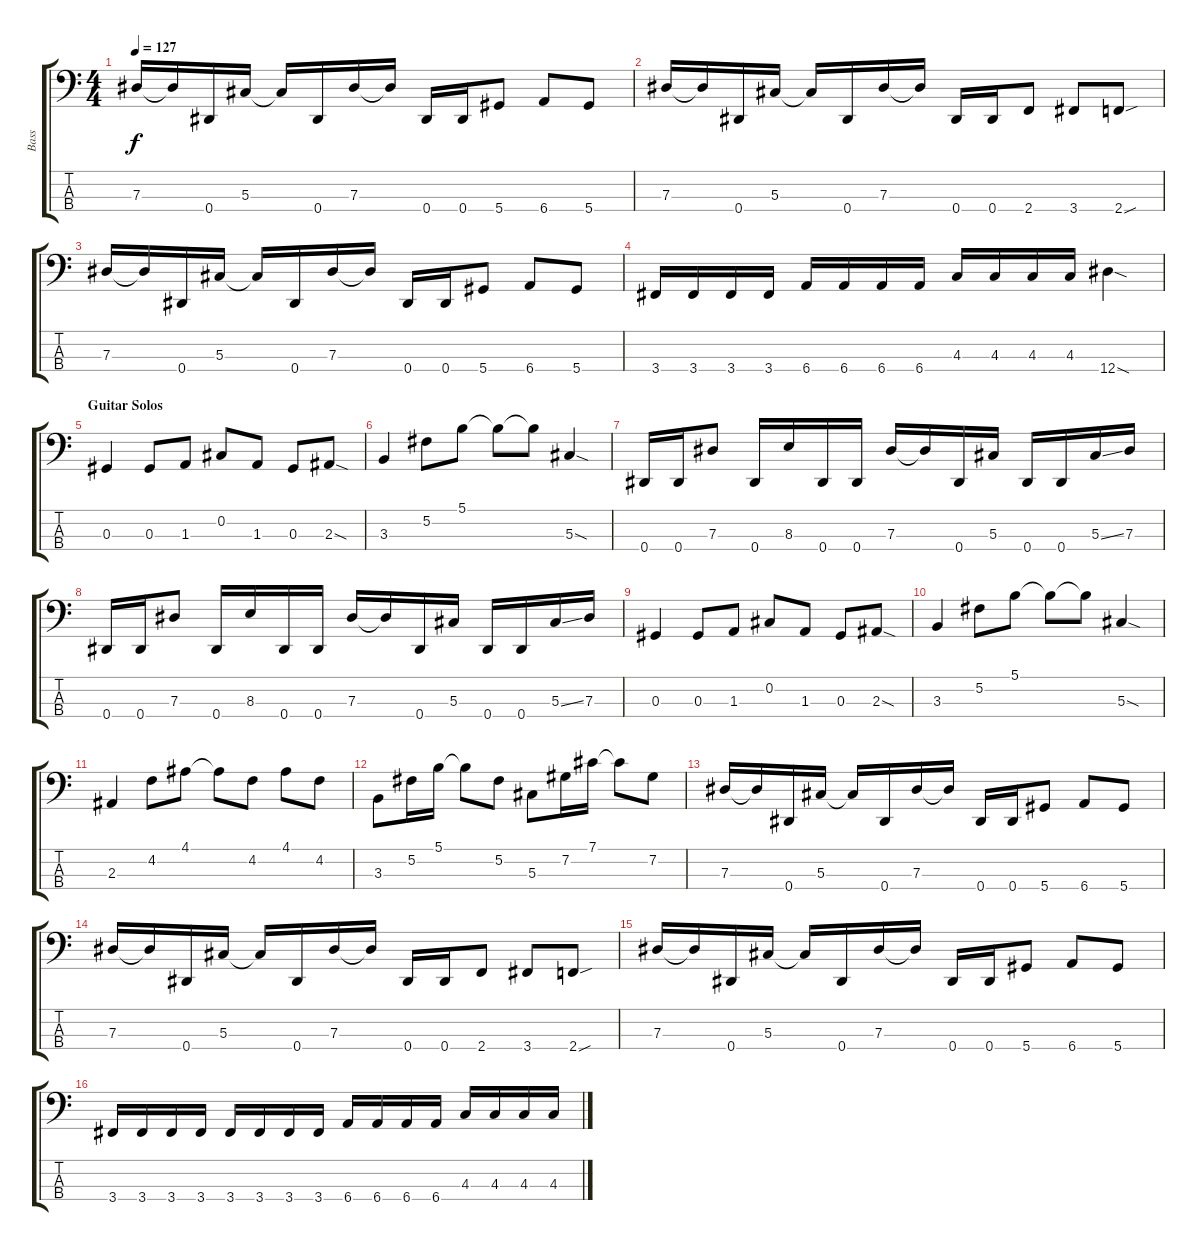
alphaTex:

\track ("Bass" "Bass") {instrument electricbassfinger}
\staff {score tabs}
\tuning (Gb2 Db2 Ab1 Eb1) {hide}
\ts (4 4)
\tempo 127
\clef f4
\ks c
7.3.16{dy f} 7.3{t}.16 0.4.16 5.3.16 5.3{t}.16 0.4.16 7.3.16 7.3{t}.16 0.4.16 0.4.16 5.4.8 6.4.8 5.4.8 |
7.3.16 7.3{t}.16 0.4.16 5.3.16 5.3{t}.16 0.4.16 7.3.16 7.3{t}.16 0.4.16 0.4.16 2.4.8 3.4.8 2.4{sou}.8 |
7.3.16 7.3{t}.16 0.4.16 5.3.16 5.3{t}.16 0.4.16 7.3.16 7.3{t}.16 0.4.16 0.4.16 5.4.8 6.4.8 5.4.8 |
3.4.16 3.4.16 3.4.16 3.4.16 6.4.16 6.4.16 6.4.16 6.4.16 4.3.16 4.3.16 4.3.16 4.3.16 12.4{sod}.4 |
\section ("" "Guitar Solos")
0.3.4 0.3.8 1.3.8 0.2.8 1.3.8 0.3.8 2.3{sod}.8 |
3.3.4 5.2.8 5.1.8 5.1{t}.8 5.1{t}.8 5.3{sod}.4 |
0.4.16 0.4.16 7.3.8 0.4.16 8.3.16 0.4.16 0.4.16 7.3.16 7.3{t}.16 0.4.16 5.3.16 0.4.16 0.4.16 5.3{ss}.16 7.3.16 |
0.4.16 0.4.16 7.3.8 0.4.16 8.3.16 0.4.16 0.4.16 7.3.16 7.3{t}.16 0.4.16 5.3.16 0.4.16 0.4.16 5.3{ss}.16 7.3.16 |
0.3.4 0.3.8 1.3.8 0.2.8 1.3.8 0.3.8 2.3{sod}.8 |
3.3.4 5.2.8 5.1.8 5.1{t}.8 5.1{t}.8 5.3{sod}.4 |
2.3.4 4.2.8 4.1.8 4.1{t}.8 4.2.8 4.1.8 4.2.8 |
3.3.8 5.2.16 5.1.16 5.1{t}.8 5.2.8 5.3.8 7.2.16 7.1.16 7.1{t}.8 7.2.8 |
7.3.16 7.3{t}.16 0.4.16 5.3.16 5.3{t}.16 0.4.16 7.3.16 7.3{t}.16 0.4.16 0.4.16 5.4.8 6.4.8 5.4.8 |
7.3.16 7.3{t}.16 0.4.16 5.3.16 5.3{t}.16 0.4.16 7.3.16 7.3{t}.16 0.4.16 0.4.16 2.4.8 3.4.8 2.4{sou}.8 |
7.3.16 7.3{t}.16 0.4.16 5.3.16 5.3{t}.16 0.4.16 7.3.16 7.3{t}.16 0.4.16 0.4.16 5.4.8 6.4.8 5.4.8 |
3.4.16 3.4.16 3.4.16 3.4.16 3.4.16 3.4.16 3.4.16 3.4.16 6.4.16 6.4.16 6.4.16 6.4.16 4.3.16 4.3.16 4.3.16 4.3.16
